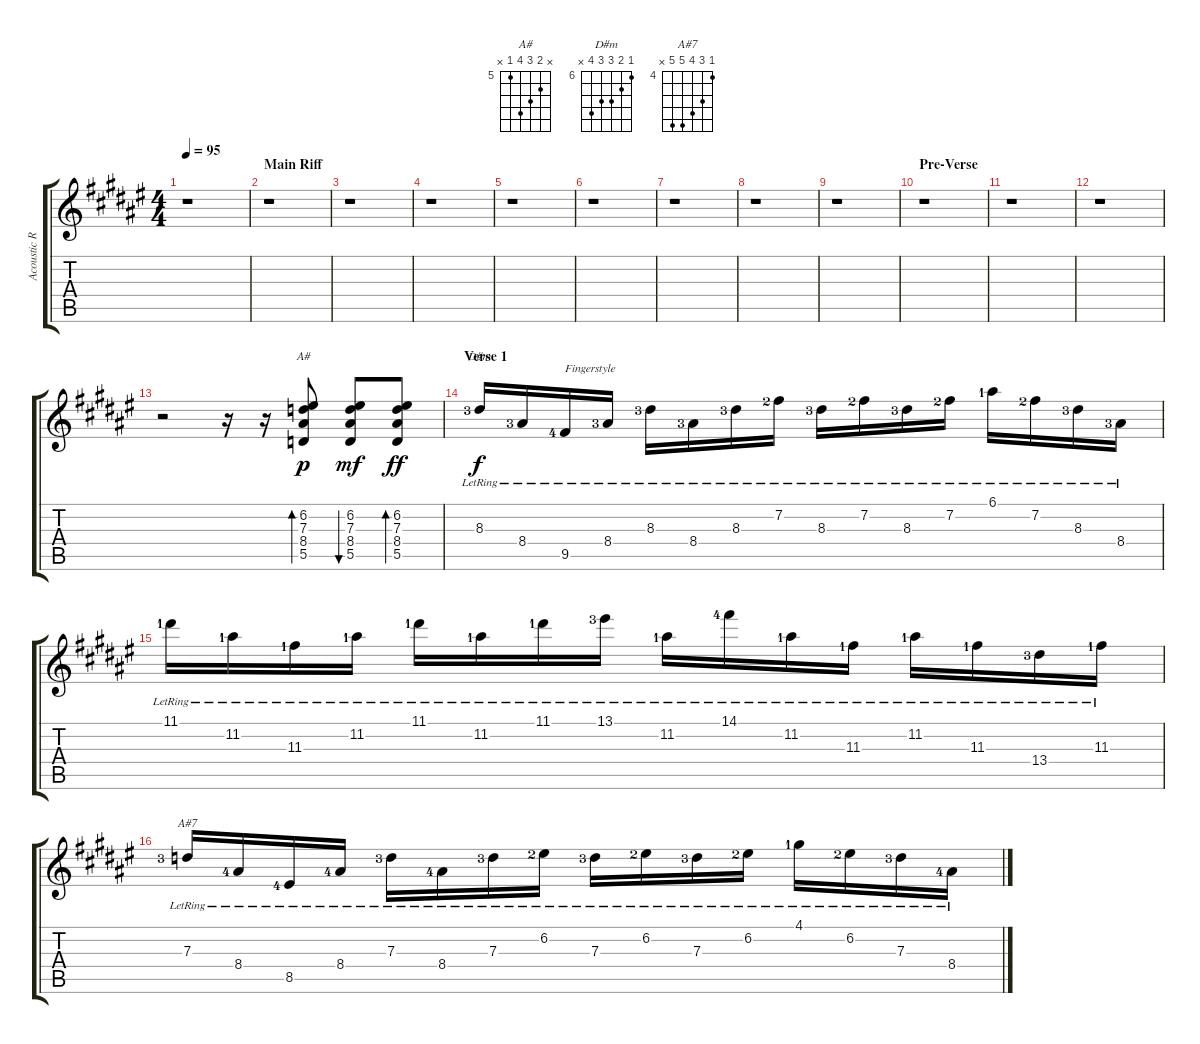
\track ("Acoustic Rhythm Guitar" "Acoustic R") {instrument acousticguitarnylon}
\staff {score tabs}
\tuning (E4 B3 G3 D3 A2 E2) {hide}
\chord ("A#" x 6 7 8 5 x) {firstfret 5}
\chord ("D#m" 6 7 8 8 9 x) {firstfret 6}
\chord ("A#7" 4 6 7 8 8 x) {firstfret 4}
\ts (4 4)
\tempo 95
\clef g2
\ks d#minor
r.1{dy f} |
\section ("" "Main Riff")
r.1 |
r.1 |
r.1 |
r.1 |
r.1 |
r.1 |
r.1 |
r.1 |
\section ("" "Pre-Verse")
r.1 |
r.1 |
r.1 |
r.2 r.16 r.16 (6.2 7.3 8.4 5.5).8{bd 120 ch "A#" dy p} (6.2 7.3 8.4 5.5).8{bu 120 dy mf} (6.2 7.3 8.4 5.5).8{bd 120 dy ff} |
\section ("" "Verse 1")
8.3{lr lf 4}.16{ch "D#m" dy f} 8.4{lr lf 4}.16 9.5{lr lf 5}.16{txt "Fingerstyle"} 8.4{lr lf 4}.16 8.3{lr lf 4}.16 8.4{lr lf 4}.16 8.3{lr lf 4}.16 7.2{lr lf 3}.16 8.3{lr lf 4}.16 7.2{lr lf 3}.16 8.3{lr lf 4}.16 7.2{lr lf 3}.16 6.1{lr lf 2}.16 7.2{lr lf 3}.16 8.3{lr lf 4}.16 8.4{lr lf 4}.16 |
11.1{lr lf 2}.16 11.2{lr lf 2}.16 11.3{lr lf 2}.16 11.2{lr lf 2}.16 11.1{lr lf 2}.16 11.2{lr lf 2}.16 11.1{lr lf 2}.16 13.1{lr lf 4}.16 11.2{lr lf 2}.16 14.1{lr lf 5}.16 11.2{lr lf 2}.16 11.3{lr lf 2}.16 11.2{lr lf 2}.16 11.3{lr lf 2}.16 13.4{lr lf 4}.16 11.3{lr lf 2}.16 |
7.3{lr lf 4}.16{ch "A#7"} 8.4{lr lf 5}.16 8.5{lr lf 5}.16 8.4{lr lf 5}.16 7.3{lr lf 4}.16 8.4{lr lf 5}.16 7.3{lr lf 4}.16 6.2{lr lf 3}.16 7.3{lr lf 4}.16 6.2{lr lf 3}.16 7.3{lr lf 4}.16 6.2{lr lf 3}.16 4.1{lr lf 2}.16 6.2{lr lf 3}.16 7.3{lr lf 4}.16 8.4{lr lf 5}.16
